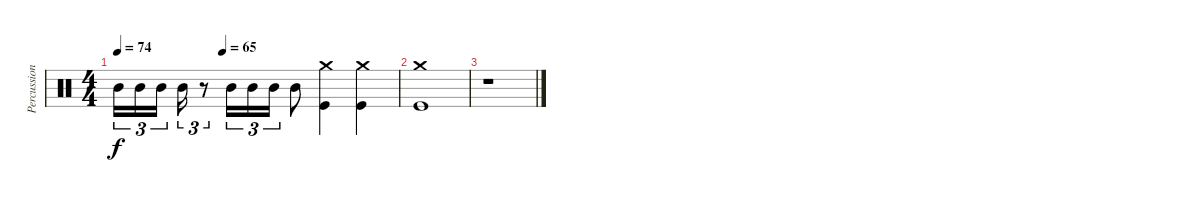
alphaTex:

\track ("Percussion" "Percussion") {instrument percussion}
\staff {score}
\articulation defaults
\ts (4 4)
\tempo 74
\tempo (65 0.375)
\clef neutral
\ks c "Mid Tom (hit)".16{tu (3 2) dy f} "Mid Tom (hit)".16{tu (3 2)} "Mid Tom (hit)".16{tu (3 2) beam splitsecondary} "Mid Tom (hit)".16{tu (3 2)}
r.8{tu (3 2)} "Mid Tom (hit)".16{tu (3 2)} "Mid Tom (hit)".16{tu (3 2)} "Mid Tom (hit)".16{tu (3 2)} "Mid Tom (hit)".8 ("Crash medium (hit)" "Kick (hit)").4 ("Crash medium (hit)" "Kick (hit)").4 |
("Crash medium (hit)" "Kick (hit)").1 |
r.1
